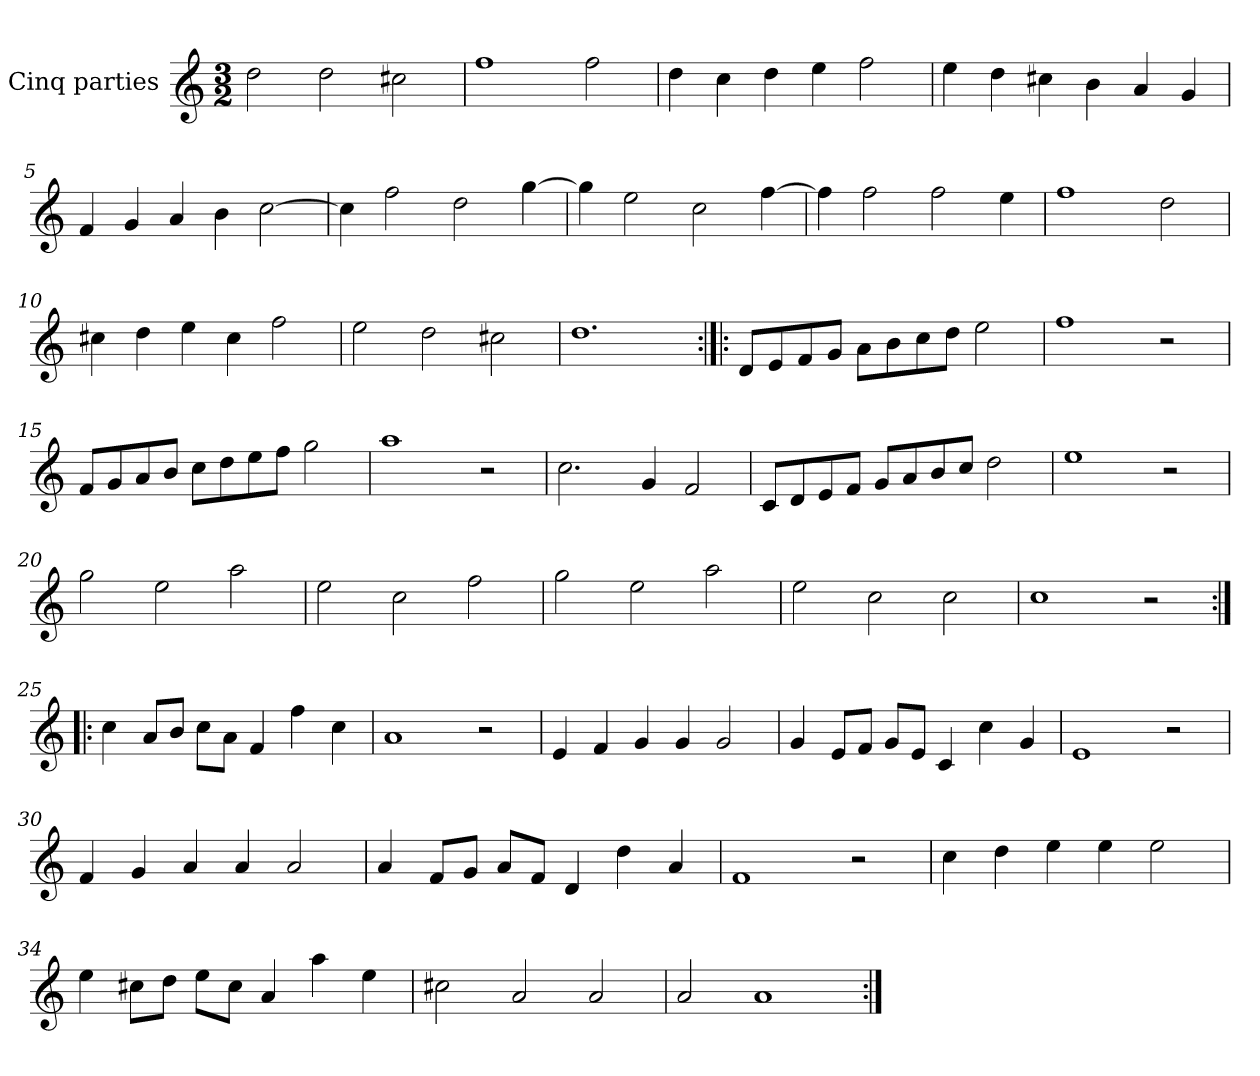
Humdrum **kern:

**kern
*part1
*staff1
*I"Cinq parties
*clefG2
*k[]
*M3/2
*MM180
=1
2dd\
2dd\
2cc#X\
=2
1ff
2ff\
=3
4dd\
4cc\
4dd\
4ee\
2ff\
=4
4ee\
4dd\
4cc#X\
4b\
4a/
4g/
=5
4f/
4g/
4a/
4b\
[2cc\
=6
4cc\]
2ff\
2dd\
[4gg\
=7
4gg\]
2ee\
2cc\
[4ff\
=8
4ff\]
2ff\
2ff\
4ee\
=9
1ff
2dd\
=10
4cc#X\
4dd\
4ee\
4cc#\
2ff\
=11
2ee\
2dd\
2cc#X\
=12
1.dd
=13:|!|:
8d/L
8e/
8f/
8g/J
8a\L
8b\
8cc\
8dd\J
2ee\
=14
1ff
2r
=15
8f/L
8g/
8a/
8b/J
8cc\L
8dd\
8ee\
8ff\J
2gg\
=16
1aa
2r
=17
2.cc\
4g/
2f/
=18
8c/L
8d/
8e/
8f/J
8g/L
8a/
8b/
8cc/J
2dd\
=19
1ee
2r
=20
2gg\
2ee\
2aa\
=21
2ee\
2cc\
2ff\
=22
2gg\
2ee\
2aa\
=23
2ee\
2cc\
2cc\
=24
1cc
2r
=25:|!|:
4cc\
8a/L
8b/J
8cc\L
8a\J
4f/
4ff\
4cc\
=26
1a
2r
=27
4e/
4f/
4g/
4g/
2g/
=28
4g/
8e/L
8f/J
8g/L
8e/J
4c/
4cc\
4g/
=29
1e
2r
=30
4f/
4g/
4a/
4a/
2a/
=31
4a/
8f/L
8g/J
8a/L
8f/J
4d/
4dd\
4a/
=32
1f
2r
=33
4cc\
4dd\
4ee\
4ee\
2ee\
=34
4ee\
8cc#X\L
8dd\J
8ee\L
8cc#\J
4a/
4aa\
4ee\
=35
2cc#X\
2a/
2a/
=36
2a/
1a
=:|!
*-
